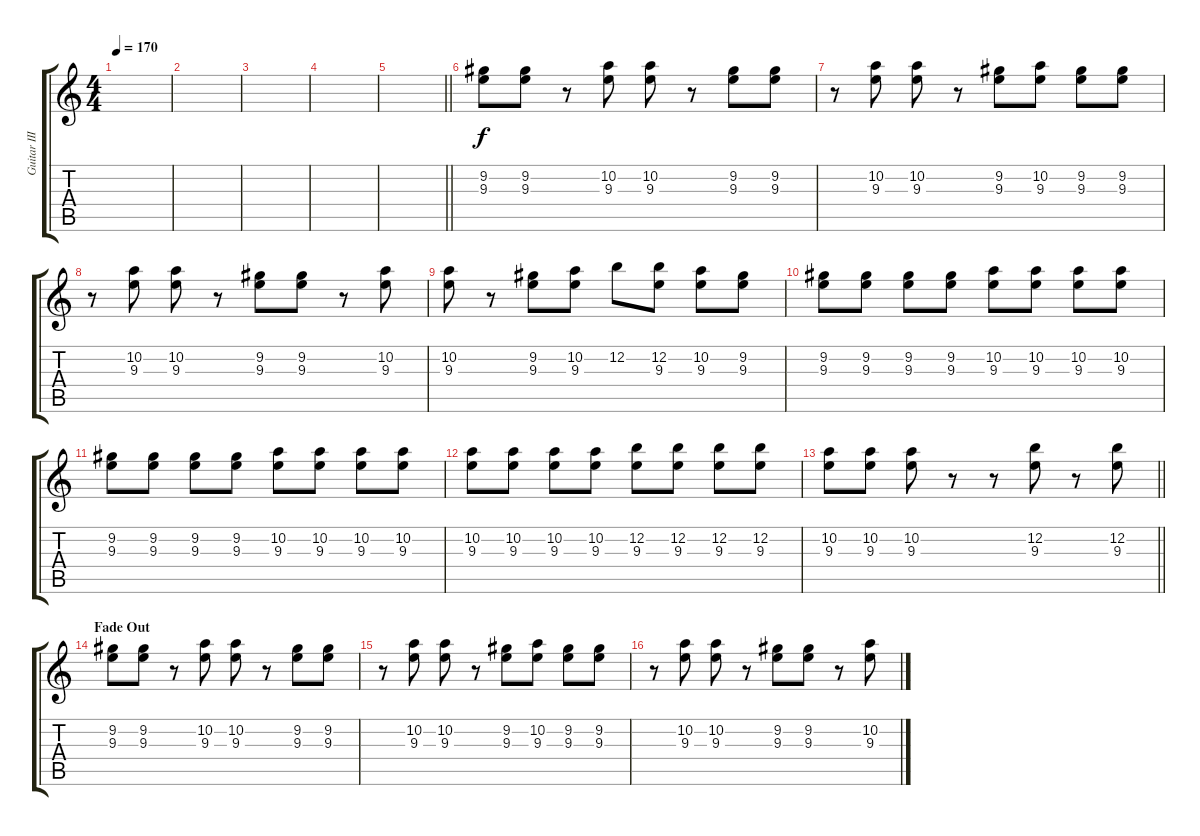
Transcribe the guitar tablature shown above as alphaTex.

\track ("Guitar III" "Guitar III") {instrument distortionguitar}
\staff {score tabs}
\tuning (E4 B3 G3 D3 A2 D2) {hide}
\ts (4 4)
\tempo 170
\clef g2
\ks c
|
|
|
|
\barLineRight lightlight
|
(9.2 9.3).8 (9.2 9.3).8 r.8 (10.2 9.3).8 (10.2 9.3).8 r.8 (9.2 9.3).8 (9.2 9.3).8 |
r.8 (10.2 9.3).8 (10.2 9.3).8 r.8 (9.2 9.3).8 (10.2 9.3).8 (9.2 9.3).8 (9.2 9.3).8 |
r.8 (10.2 9.3).8 (10.2 9.3).8 r.8 (9.2 9.3).8 (9.2 9.3).8 r.8 (10.2 9.3).8 |
(10.2 9.3).8 r.8 (9.2 9.3).8 (10.2 9.3).8 12.2.8 (12.2 9.3).8 (10.2 9.3).8 (9.2 9.3).8 |
(9.2 9.3).8 (9.2 9.3).8 (9.2 9.3).8 (9.2 9.3).8 (10.2 9.3).8 (10.2 9.3).8 (10.2 9.3).8 (10.2 9.3).8 |
(9.2 9.3).8 (9.2 9.3).8 (9.2 9.3).8 (9.2 9.3).8 (10.2 9.3).8 (10.2 9.3).8 (10.2 9.3).8 (10.2 9.3).8 |
(10.2 9.3).8 (10.2 9.3).8 (10.2 9.3).8 (10.2 9.3).8 (12.2 9.3).8 (12.2 9.3).8 (12.2 9.3).8 (12.2 9.3).8 |
\barLineRight lightlight
(10.2 9.3).8 (10.2 9.3).8 (10.2 9.3).8 r.8 r.8 (12.2 9.3).8 r.8 (12.2 9.3).8 |
\section ("" "Fade Out")
(9.2 9.3).8{volume 6} (9.2 9.3).8 r.8 (10.2 9.3).8 (10.2 9.3).8 r.8 (9.2 9.3).8 (9.2 9.3).8 |
r.8 (10.2 9.3).8 (10.2 9.3).8 r.8 (9.2 9.3).8 (10.2 9.3).8 (9.2 9.3).8 (9.2 9.3).8 |
r.8 (10.2 9.3).8 (10.2 9.3).8 r.8 (9.2 9.3).8 (9.2 9.3).8 r.8 (10.2 9.3).8
